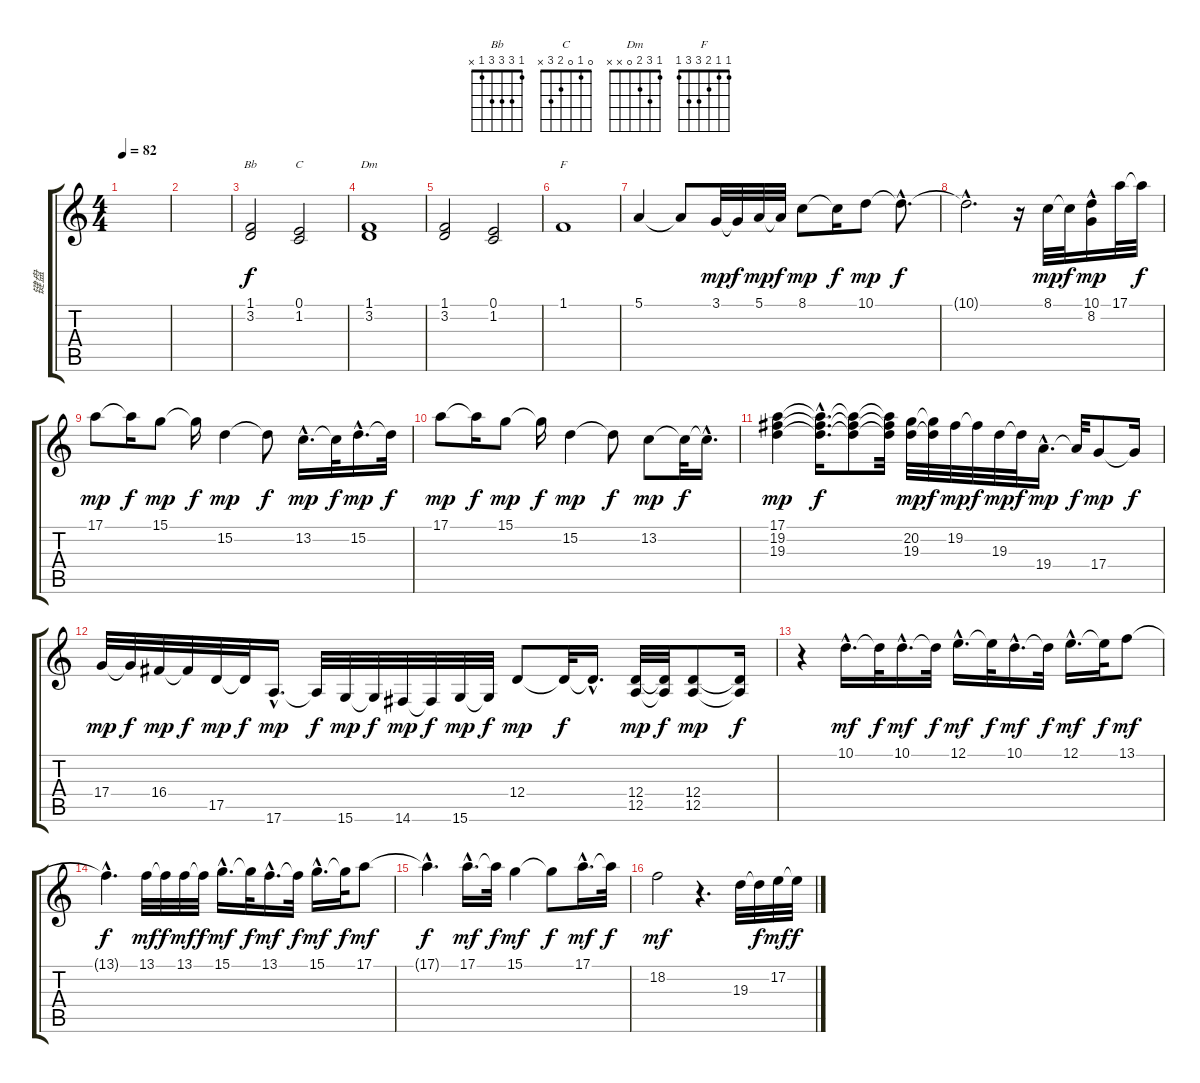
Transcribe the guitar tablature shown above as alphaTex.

\track ("键盘" "键盘") {instrument stringensemble1}
\staff {score tabs}
\tuning (E4 B3 G3 D3 A2 E2) {hide}
\chord ("Bb" 1 3 3 3 1 x)
\chord ("C" 0 1 0 2 3 x)
\chord ("Dm" 1 3 2 0 x x)
\chord ("F" 1 1 2 3 3 1)
\ts (4 4)
\tempo 82
\clef g2
\ks c
|
|
(1.1 3.2).2{ch "Bb"} (0.1 1.2).2{ch "C"} |
(1.1 3.2).1{ch "Dm"} |
(1.1 3.2).2 (0.1 1.2).2 |
1.1.1{ch "F"} |
5.1.4 5.1{t}.8{dy f} 3.1.32{dy mp} 3.1{t}.32{dy f} 5.1.32{dy mp} 5.1{t}.32{dy f} 8.1.8{dy mp} 8.1{t}.16{dy f} 10.1.8{dy mp} 10.1{hac t}.8{d dy f} |
10.1{hac t}.2{d} r.16 8.1.32{dy mp} 8.1{t}.32{dy f} (10.1 8.2{hac}).16{dy mp} 17.1.32 17.1{t}.32{dy f} |
17.1.8{dy mp} 17.1{t}.16{dy f} 15.1.8{dy mp} 15.1{t}.16{dy f} 15.2.4{dy mp} 15.2{t}.8{dy f} 13.2{hac}.16{d dy mp} 13.2{t}.32{dy f} 15.2{hac}.16{d dy mp} 15.2{t}.32{dy f} |
17.1.8{dy mp} 17.1{t}.16{dy f} 15.1.8{dy mp} 15.1{t}.16{dy f} 15.2.4{dy mp} 15.2{t}.8{dy f} 13.2.8{dy mp} 13.2{t}.32{dy f} 13.2{hac t}.16{d} |
(17.1 19.2 19.3).4{dy mp} (17.1{hac t} 19.2{hac t} 19.3{hac t}).16{d dy f} (17.1{t} 19.2{t} 19.3{t}).8 (17.1{t} 19.2{t} 19.3{t}).32 (20.2 19.3).32{dy mp} (20.2{t} 19.3{t}).32{dy f} 19.2.32{dy mp} 19.2{t}.32{dy f} 19.3.32{dy mp} 19.3{t}.32{dy f} 19.4{hac}.16{d dy mp} 19.4{t}.32{dy f} 17.4.8{dy mp} 17.4{t}.16{dy f} |
17.4.32{dy mp} 17.4{t}.32{dy f} 16.4.32{dy mp} 16.4{t}.32{dy f} 17.5.32{dy mp} 17.5{t}.32{dy f} 17.6{hac}.16{d dy mp} 17.6{t}.32{dy f} 15.6.32{dy mp} 15.6{t}.32{dy f} 14.6.32{dy mp} 14.6{t}.32{dy f} 15.6.32{dy mp} 15.6{t}.32{dy f} 12.4.8{dy mp} 12.4{t}.32{dy f} 12.4{hac t}.16{d} (12.4 12.5).32{dy mp} (12.4{t} 12.5{t}).32{dy f} (12.4 12.5).8{dy mp} (12.4{t} 12.5{t}).16{dy f} |
r.4 10.1{hac}.16{d dy mf} 10.1{t}.32{dy f} 10.1{hac}.16{d dy mf} 10.1{t}.32{dy f} 12.1{hac}.16{d dy mf} 12.1{t}.32{dy f} 10.1{hac}.16{d dy mf} 10.1{t}.32{dy f} 12.1{hac}.16{d dy mf} 12.1{t}.32{dy f} 13.1.8{dy mf} |
13.1{hac t}.4{d dy f} 13.1.32{dy mf} 13.1{t}.32{dy f} 13.1.32{dy mf} 13.1{t}.32{dy f} 15.1{hac}.16{d dy mf} 15.1{t}.32{dy f} 13.1{hac}.16{d dy mf} 13.1{t}.32{dy f} 15.1{hac}.16{d dy mf} 15.1{t}.32{dy f} 17.1.8{dy mf} |
17.1{hac t}.4{d dy f} 17.1{hac}.16{d dy mf} 17.1{t}.32{dy f} 15.1.4{dy mf} 15.1{t}.8{dy f} 17.1{hac}.16{d dy mf} 17.1{t}.32{dy f} |
18.2.2{dy mf} r.4{d} 19.3.32 19.3{t}.32{dy f} 17.2.32{dy mf} 17.2{t}.32{dy f}
